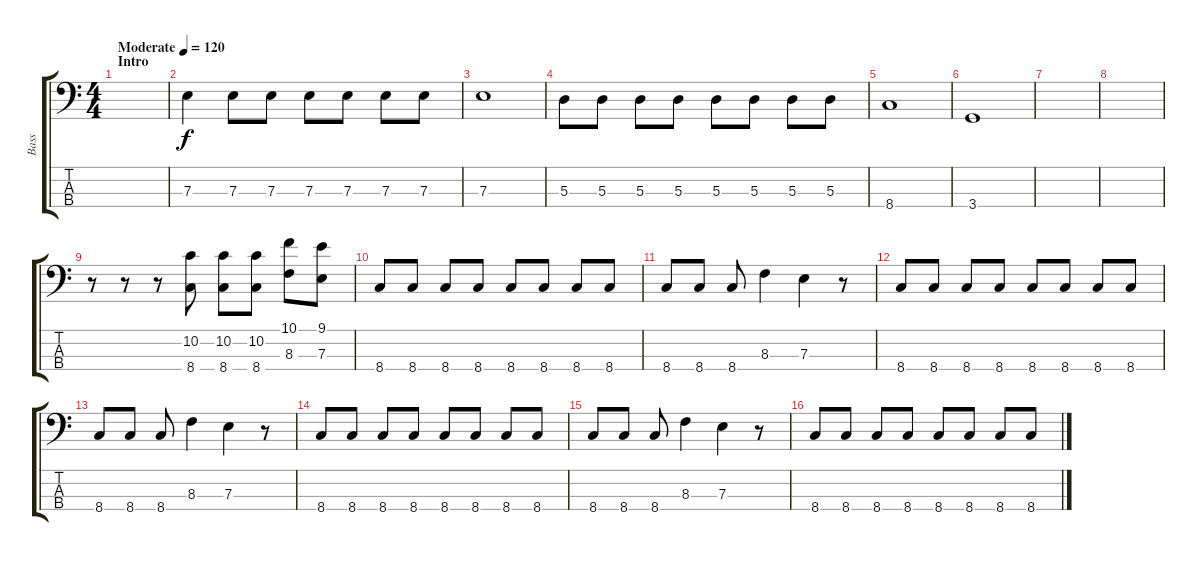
\track ("Bass" "Bass") {instrument electricbassfinger}
\staff {score tabs}
\tuning (G2 D2 A1 E1) {hide}
\ts (4 4)
\section ("" "Intro")
\tempo (120 "Moderate")
\clef f4
\ks c
|
7.3.4 7.3.8 7.3.8 7.3.8 7.3.8 7.3.8 7.3.8 |
7.3.1 |
5.3.8 5.3.8 5.3.8 5.3.8 5.3.8 5.3.8 5.3.8 5.3.8 |
8.4.1 |
3.4.1 |
|
|
r.8 r.8 r.8 (10.2 8.4).8 (10.2 8.4).8 (10.2 8.4).8 (10.1 8.3).8 (9.1 7.3).8 |
8.4.8 8.4.8 8.4.8 8.4.8 8.4.8 8.4.8 8.4.8 8.4.8 |
8.4.8 8.4.8 8.4.8 8.3.4 7.3.4 r.8 |
8.4.8 8.4.8 8.4.8 8.4.8 8.4.8 8.4.8 8.4.8 8.4.8 |
8.4.8 8.4.8 8.4.8 8.3.4 7.3.4 r.8 |
8.4.8 8.4.8 8.4.8 8.4.8 8.4.8 8.4.8 8.4.8 8.4.8 |
8.4.8 8.4.8 8.4.8 8.3.4 7.3.4 r.8 |
8.4.8 8.4.8 8.4.8 8.4.8 8.4.8 8.4.8 8.4.8 8.4.8
